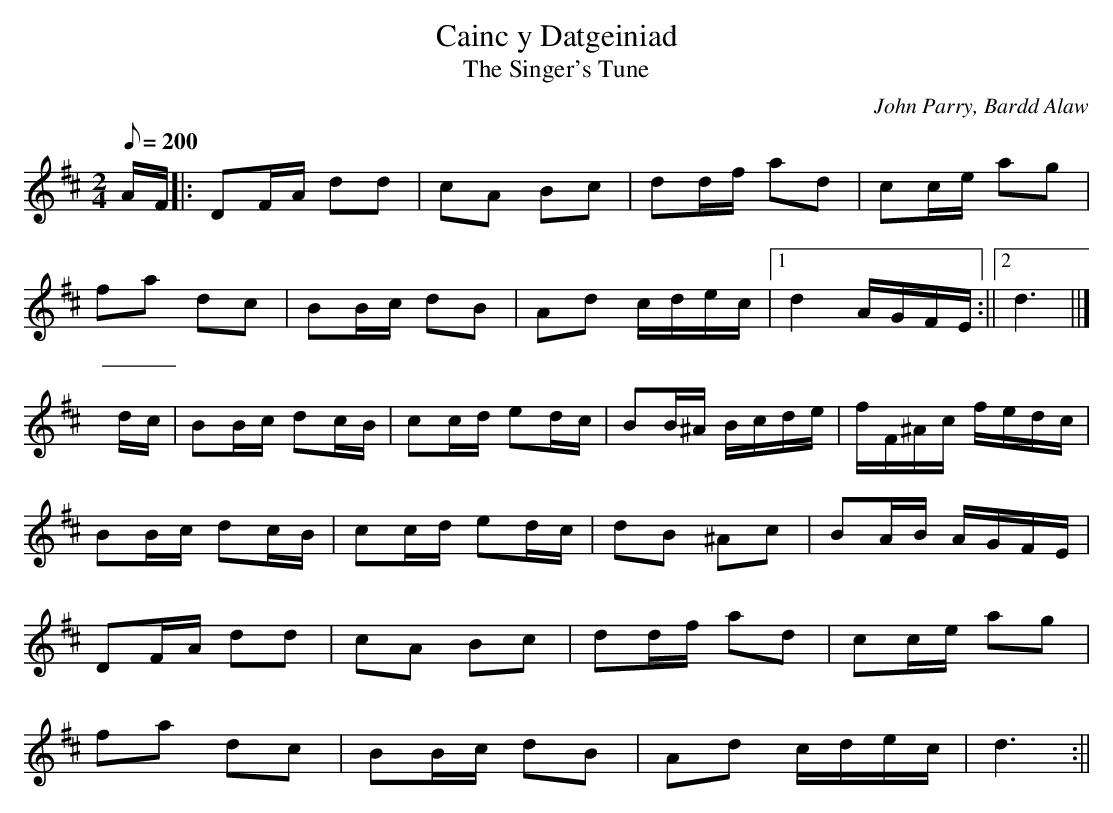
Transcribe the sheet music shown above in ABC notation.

X:1
T:Cainc y Datgeiniad
T:The Singer's Tune
M:2/4
L:1/8
Q:200
C:John Parry, Bardd Alaw
K:D
A/F/||:DF/A/ dd|cA Bc|dd/f/ ad|cc/e/ ag|
fa dc|BB/c/ dB|Ad c/d/e/c/|1d2A/G/F/E/:||2d3||]
d/c/|BB/c/ dc/B/|cc/d/ ed/c/|BB/^A/ B/c/d/e/|f/F/^A/c/ f/e/d/c/|
BB/c/ dc/B/|cc/d/ ed/c/|dB ^Ac|BA/B/ A/G/F/E/|
DF/A/ dd|cA Bc|dd/f/ ad|cc/e/ ag|
fa dc|BB/c/ dB|Ad c/d/e/c/|d3:||
